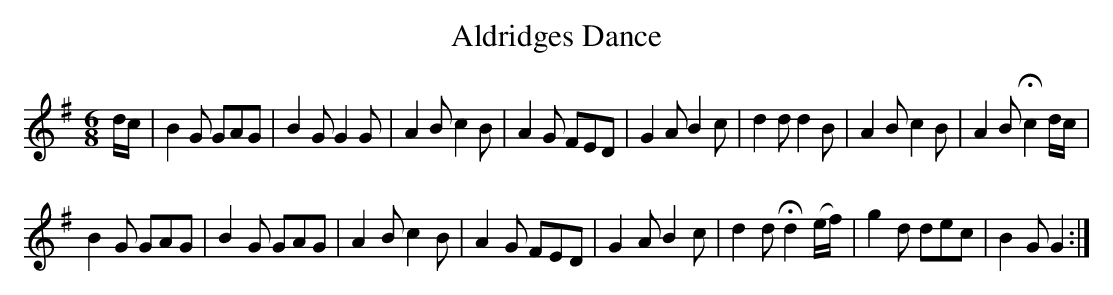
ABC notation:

X:1
T:Aldridges Dance
M:6/8
K:G major
d/c/|\
B2G GAG| B2G G2G| A2B c2B| A2G FED|\
G2A B2c| d2d d2B| A2B c2B| A2B Hc2 d/c/|
B2G GAG| B2G GAG| A2B c2B| A2G FED|\
G2A B2c| d2d Hd2 (e/f/)| g2d dec| B2G G2:|
